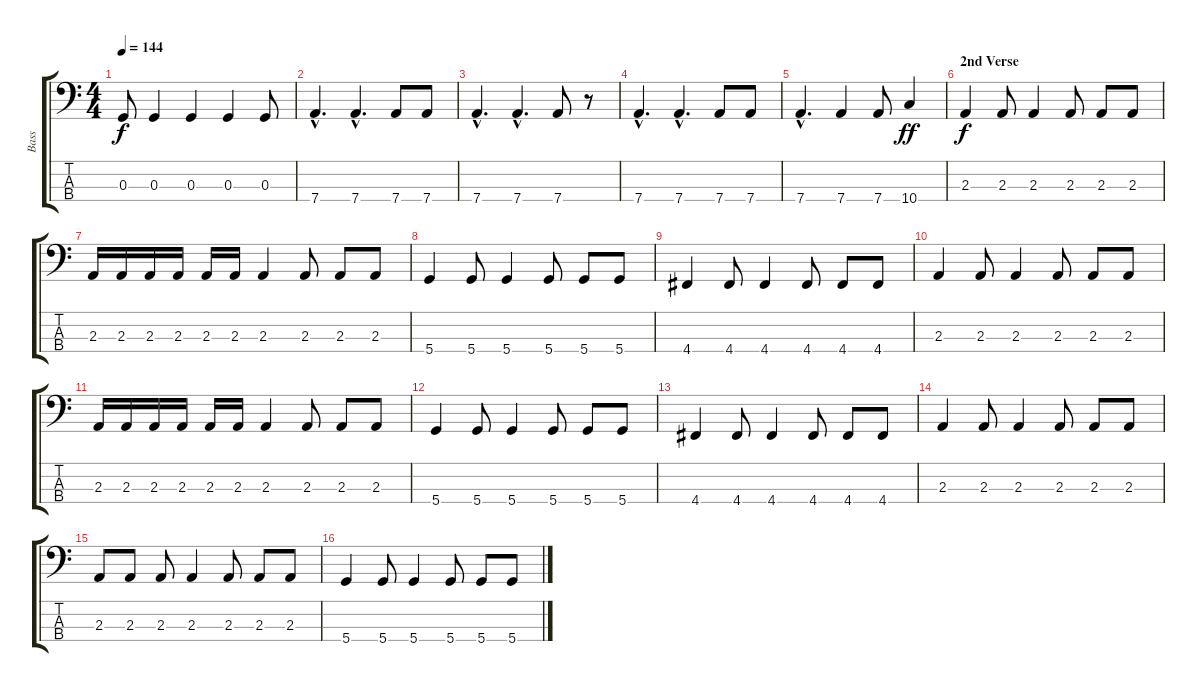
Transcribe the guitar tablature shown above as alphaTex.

\track ("Bass" "Bass") {instrument slapbass1}
\staff {score tabs}
\tuning (F2 C2 G1 D1) {hide}
\ts (4 4)
\tempo 144
\clef f4
\ks c
0.3{t}.8{dy f} 0.3.4 0.3.4 0.3.4 0.3.8 |
7.4{hac}.4{d} 7.4{hac}.4{d} 7.4.8 7.4.8 |
7.4{hac}.4{d} 7.4{hac}.4{d} 7.4.8 r.8 |
7.4{hac}.4{d} 7.4{hac}.4{d} 7.4.8 7.4.8 |
7.4{hac}.4{d} 7.4.4 7.4.8 10.4.4{dy ff} |
\section ("" "2nd Verse")
2.3.4{dy f} 2.3.8 2.3.4 2.3.8 2.3.8 2.3.8 |
2.3.16 2.3.16 2.3.16 2.3.16 2.3.16 2.3.16 2.3.4 2.3.8 2.3.8 2.3.8 |
5.4.4 5.4.8 5.4.4 5.4.8 5.4.8 5.4.8 |
4.4.4 4.4.8 4.4.4 4.4.8 4.4.8 4.4.8 |
2.3.4 2.3.8 2.3.4 2.3.8 2.3.8 2.3.8 |
2.3.16 2.3.16 2.3.16 2.3.16 2.3.16 2.3.16 2.3.4 2.3.8 2.3.8 2.3.8 |
5.4.4 5.4.8 5.4.4 5.4.8 5.4.8 5.4.8 |
4.4.4 4.4.8 4.4.4 4.4.8 4.4.8 4.4.8 |
2.3.4 2.3.8 2.3.4 2.3.8 2.3.8 2.3.8 |
2.3.8 2.3.8 2.3.8 2.3.4 2.3.8 2.3.8 2.3.8 |
5.4.4 5.4.8 5.4.4 5.4.8 5.4.8 5.4.8
